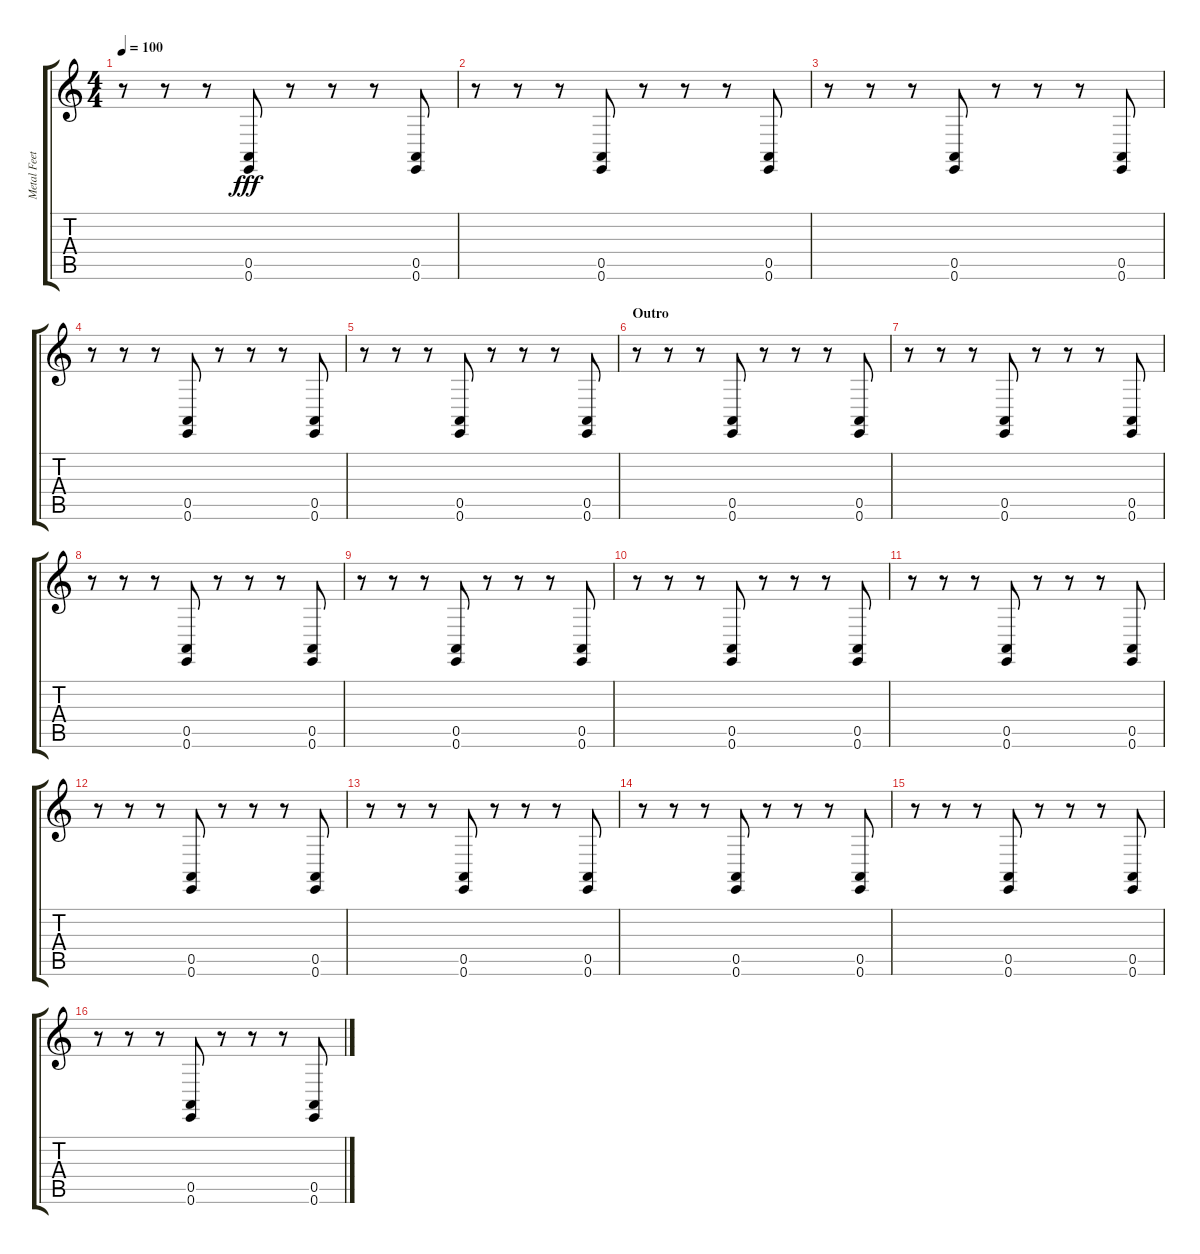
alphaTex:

\track ("Metal Feet 1" "Metal Feet") {instrument reversecymbal}
\staff {score tabs}
\tuning (E4 B3 G3 D3 A2 E2) {hide}
\ts (4 4)
\tempo 100
\clef g2
\ks c
r.8{dy fff} r.8 r.8 (0.5 0.6).8 r.8 r.8 r.8 (0.5 0.6).8 |
r.8 r.8 r.8 (0.5 0.6).8 r.8 r.8 r.8 (0.5 0.6).8 |
r.8 r.8 r.8 (0.5 0.6).8 r.8 r.8 r.8 (0.5 0.6).8 |
r.8 r.8 r.8 (0.5 0.6).8 r.8 r.8 r.8 (0.5 0.6).8 |
r.8 r.8 r.8 (0.5 0.6).8 r.8 r.8 r.8 (0.5 0.6).8 |
\section ("" "Outro")
r.8 r.8 r.8 (0.5 0.6).8 r.8 r.8 r.8 (0.5 0.6).8 |
r.8 r.8 r.8 (0.5 0.6).8 r.8 r.8 r.8 (0.5 0.6).8 |
r.8 r.8 r.8 (0.5 0.6).8 r.8 r.8 r.8 (0.5 0.6).8 |
r.8 r.8 r.8 (0.5 0.6).8 r.8 r.8 r.8 (0.5 0.6).8 |
r.8 r.8 r.8 (0.5 0.6).8 r.8 r.8 r.8 (0.5 0.6).8 |
r.8 r.8 r.8 (0.5 0.6).8 r.8 r.8 r.8 (0.5 0.6).8 |
r.8 r.8 r.8 (0.5 0.6).8 r.8 r.8 r.8 (0.5 0.6).8 |
r.8 r.8 r.8 (0.5 0.6).8 r.8 r.8 r.8 (0.5 0.6).8 |
r.8 r.8 r.8 (0.5 0.6).8 r.8 r.8 r.8 (0.5 0.6).8 |
r.8 r.8 r.8 (0.5 0.6).8 r.8 r.8 r.8 (0.5 0.6).8 |
r.8 r.8 r.8 (0.5 0.6).8 r.8 r.8 r.8 (0.5 0.6).8
